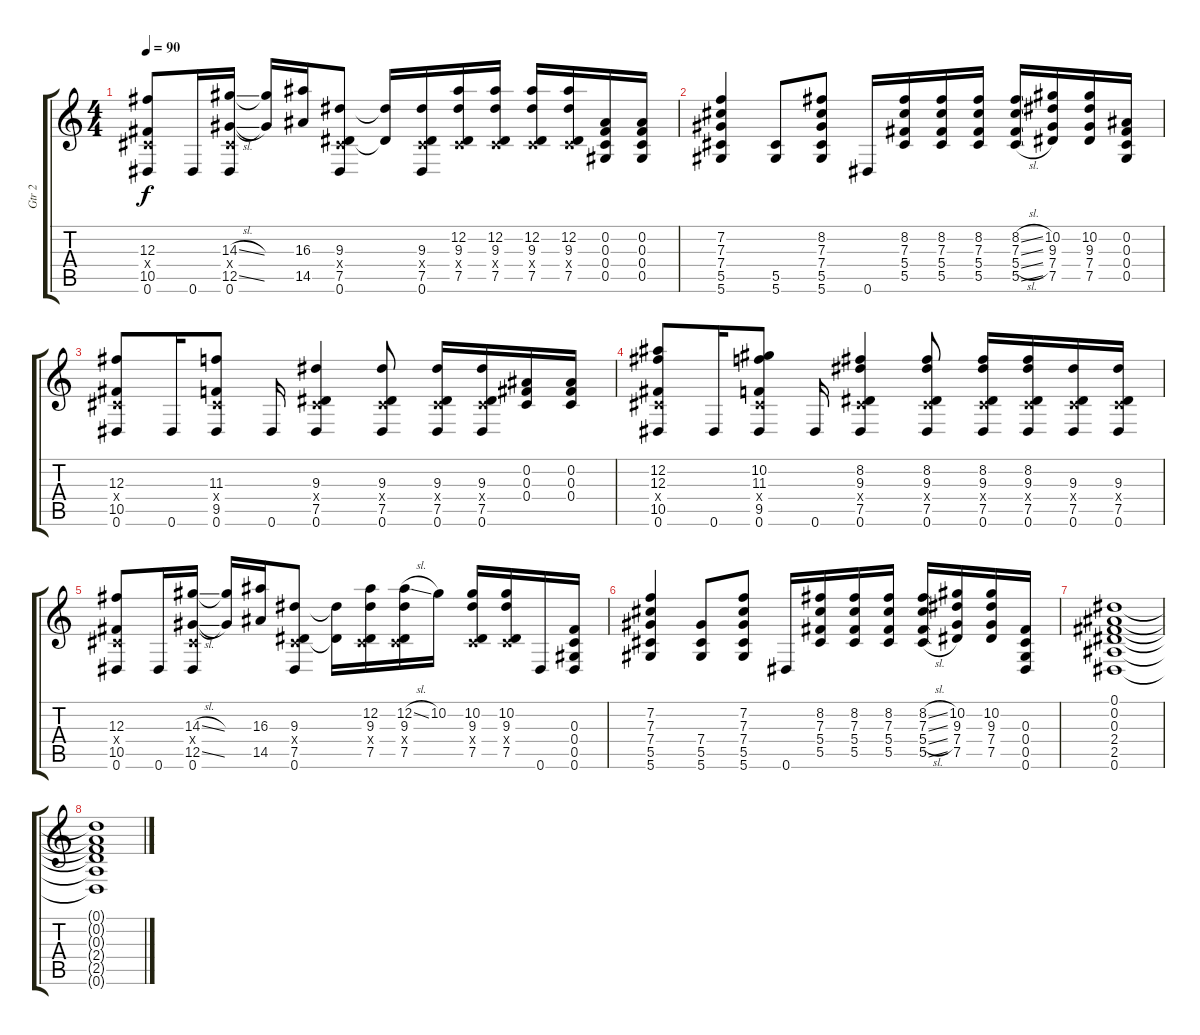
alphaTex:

\track ("Gtr 2" "Gtr 2") {instrument overdrivenguitar}
\staff {score tabs}
\tuning (Eb4 Bb3 Gb3 Db3 Ab2 Eb2) {hide}
\ts (4 4)
\tempo 90
\clef g2
\ks c
(12.3 0.4{x} 10.5 0.6).8{dy f} 0.6.16 (14.3{sl} 0.4{x} 12.5{sl} 0.6).16 (14.3{t} 12.5{t}).16 (16.3 14.5).16 (9.3 0.4{x} 7.5 0.6).8 (9.3{t} 7.5{t}).16 (9.3 0.4{x} 7.5 0.6).16 (12.2 9.3 0.4{x} 7.5).16 (12.2 9.3 0.4{x} 7.5).16 (12.2 9.3 0.4{x} 7.5).16 (12.2 9.3 0.4{x} 7.5).16 (0.2 0.3 0.4 0.5).16 (0.2 0.3 0.4 0.5).16 |
(7.2 7.3 7.4 5.5 5.6).4 (5.5 5.6).8 (8.2 7.3 7.4 5.5 5.6).8 0.6.16 (8.2 7.3 5.4 5.5).16 (8.2 7.3 5.4 5.5).16 (8.2 7.3 5.4 5.5).16 (8.2{sl} 7.3{sl} 5.4{sl} 5.5{sl}).16 (10.2 9.3 7.4 7.5).16 (10.2 9.3 7.4 7.5).16 (0.2 0.3 0.4 0.5).16 |
(12.3 0.4{x} 10.5 0.6).8 0.6.16 (11.3 0.4{x} 9.5 0.6).8 0.6.16 (9.3 0.4{x} 7.5 0.6).4 (9.3 0.4{x} 7.5 0.6).8 (9.3 0.4{x} 7.5 0.6).16 (9.3 0.4{x} 7.5 0.6).16 (0.2 0.3 0.4).16 (0.2 0.3 0.4).16 |
(12.2 12.3 0.4{x} 10.5 0.6).8 0.6.16 (10.2 11.3 0.4{x} 9.5 0.6).8 0.6.16 (8.2 9.3 0.4{x} 7.5 0.6).4 (8.2 9.3 0.4{x} 7.5 0.6).8 (8.2 9.3 0.4{x} 7.5 0.6).16 (8.2 9.3 0.4{x} 7.5 0.6).16 (9.3 0.4{x} 7.5 0.6).16 (9.3 0.4{x} 7.5 0.6).16 |
(12.3 0.4{x} 10.5 0.6).8 0.6.16 (14.3{sl} 0.4{x} 12.5{sl} 0.6).16 (14.3{t} 12.5{t}).16 (16.3 14.5).16 (9.3 0.4{x} 7.5 0.6).8 (9.3{t} 7.5{t}).16 (12.2 9.3 0.4{x} 7.5).16 (12.2{sl} 9.3 0.4{x} 7.5).16 10.2.16 (10.2 9.3 0.4{x} 7.5).16 (10.2 9.3 0.4{x} 7.5).16 0.6.16 (0.3 0.4 0.5 0.6).16 |
(7.2 7.3 7.4 5.5 5.6).4 (7.4 5.5 5.6).8 (7.2 7.3 7.4 5.5 5.6).8 0.6.16 (8.2 7.3 5.4 5.5).16 (8.2 7.3 5.4 5.5).16 (8.2 7.3 5.4 5.5).16 (8.2{sl} 7.3{sl} 5.4{sl} 5.5{sl}).16 (10.2 9.3 7.4 7.5).16 (10.2 9.3 7.4 7.5).16 (0.3 0.4 0.5 0.6).16 |
(0.1 0.2 0.3 2.4 2.5 0.6).1{volume 3} |
(0.1{t} 0.2{t} 0.3{t} 2.4{t} 2.5{t} 0.6{t}).1
